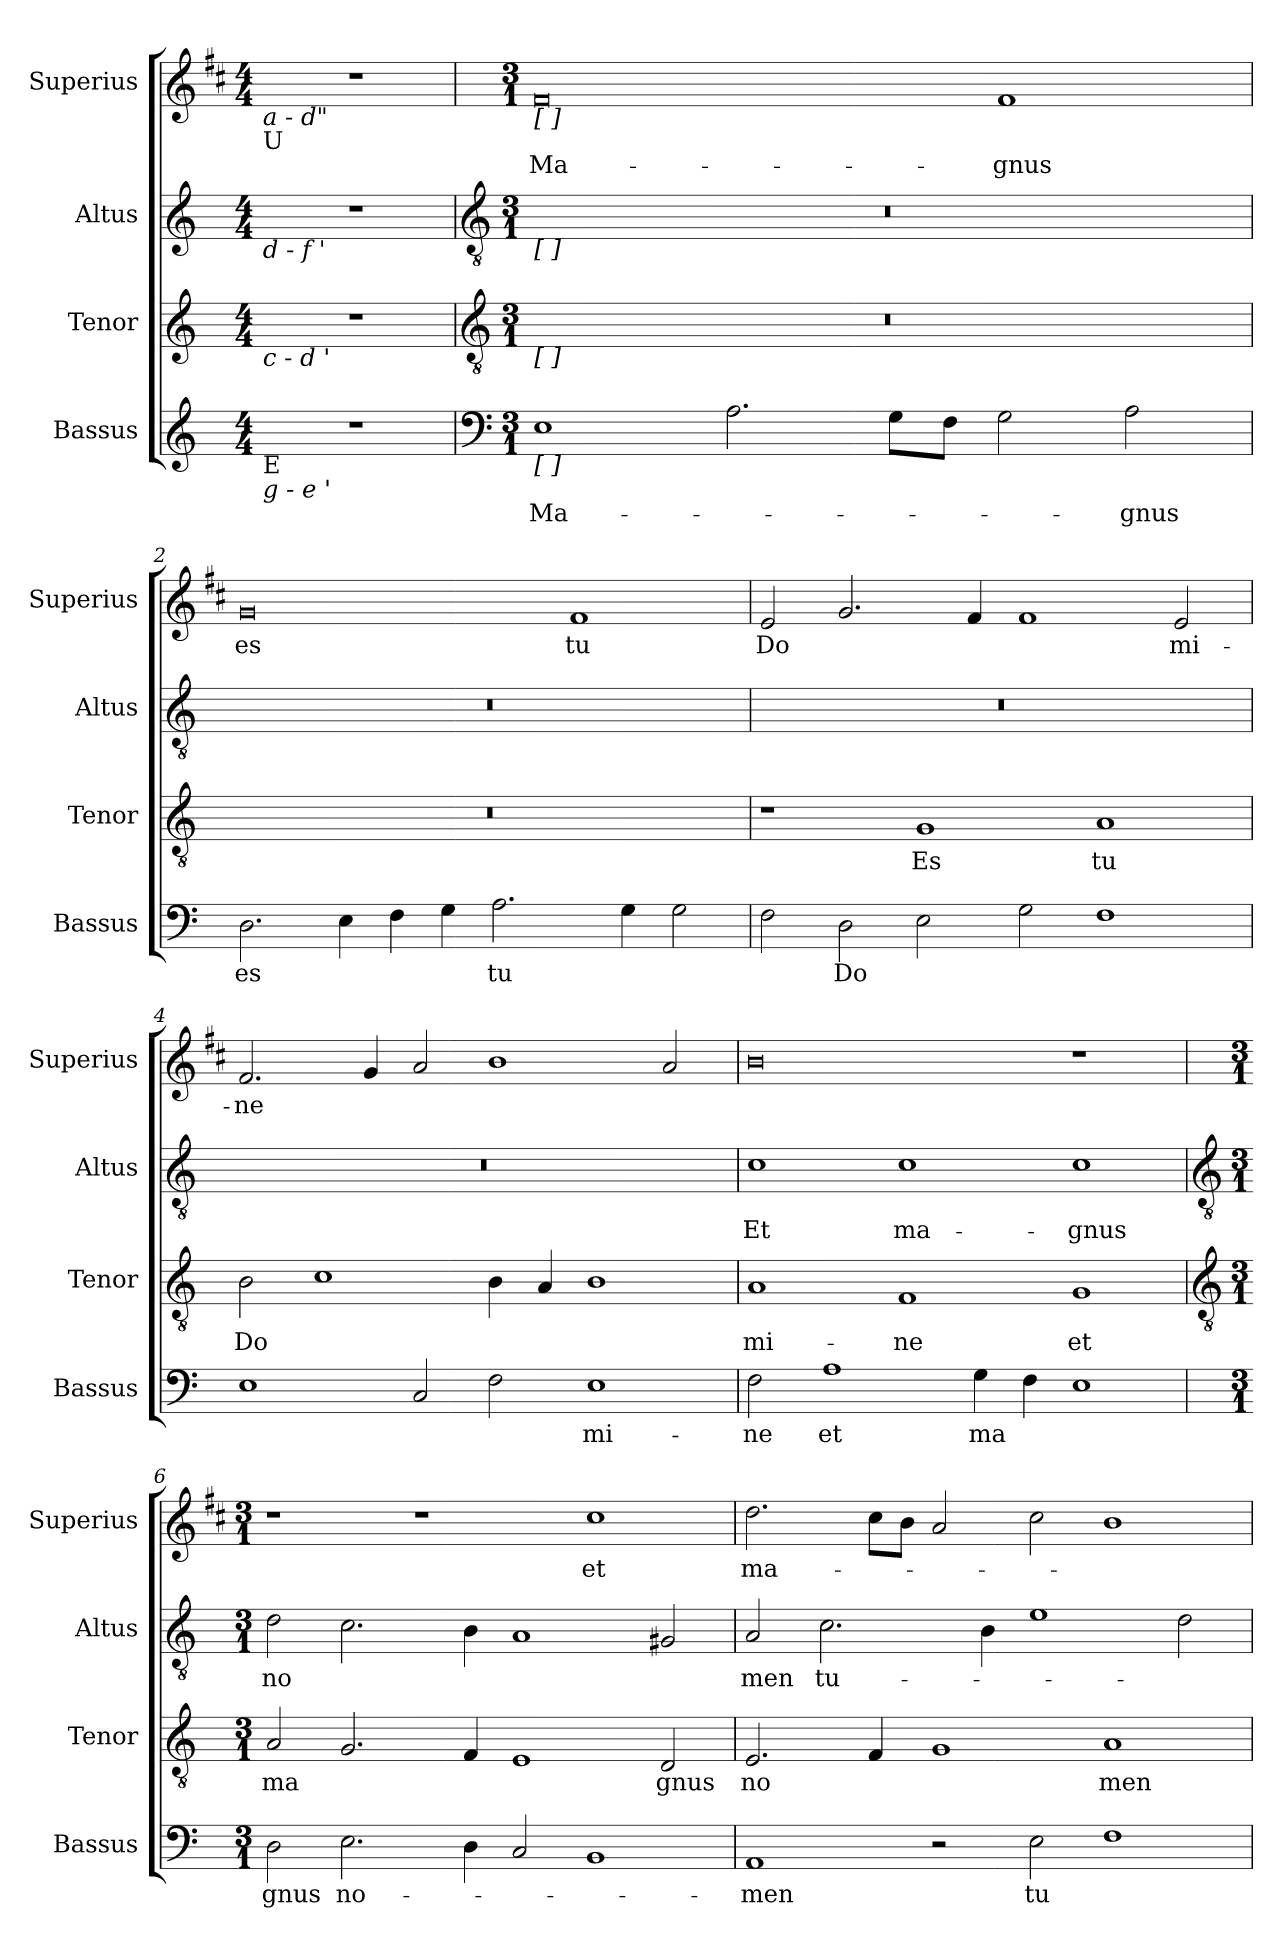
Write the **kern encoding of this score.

**kern	**text	**kern	**text	**kern	**text	**kern	**text
*part4	*part4	*part3	*part3	*part2	*part2	*part1	*part1
*staff4	*staff4	*staff3	*staff3	*staff2	*staff2	*staff1	*staff1
*I"Bassus	*	*I"Tenor	*	*I"Altus	*	*I"Superius	*
*I'Bassus	*	*I'Tenor	*	*I'Altus	*	*I'Superius	*
*clefG2	*	*clefG2	*	*clefG2	*	*clefG2	*
*	*	*	*	*	*	*ITrd1c2	*
*k[]	*	*k[]	*	*k[]	*	*k[]	*
*C:	*	*C:	*	*C:	*	*C:	*
*M4/4	*	*M4/4	*	*M4/4	*	*M4/4	*
=	=	=	=	=	=	=	=
!	!	!	!	!	!	!LO:TX:b:i:t=a - d"	!
!	!	!	!	!	!	!LO:TX:b:t=U	!
!	!	!	!	!LO:TX:b:i:t=d - f '	!	!	!
!	!	!LO:TX:b:i:t=c - d '	!	!	!	!	!
!LO:TX:b:t=E	!	!	!	!	!	!	!
!LO:TX:b:i:t=g - e '	!	!	!	!	!	!	!
1r	.	1r	.	1r	.	1r	.
!!LO:LB:g=z
=1	=1	=1	=1	=1	=1	=1	=1
*clefF4	*	*clefGv2	*	*clefGv2	*	*	*
*M3/1	*	*M3/1	*	*M3/1	*	*M3/1	*
!	!	!	!	!	!	!LO:TX:b:t=[  ]	!
!	!	!	!	!LO:TX:b:t=[  ]	!	!	!
!	!	!LO:TX:b:t=[  ]	!	!	!	!	!
!LO:TX:b:t=[  ]	!	!	!	!	!	!	!
!	!LO:LY:b	!	!	!	!	!	!LO:LY:b
1E	Ma-	0.r	.	0.r	.	0e	Ma-
2.A	.	.	.	.	.	.	.
8GL	.	.	.	.	.	.	.
8FJ	.	.	.	.	.	.	.
!	!	!	!	!	!	!	!LO:LY:b
2G	.	.	.	.	.	1e	-gnus
!	!LO:LY:b	!	!	!	!	!	!
2A	-gnus	.	.	.	.	.	.
=2	=2	=2	=2	=2	=2	=2	=2
!	!LO:LY:b	!	!	!	!	!	!LO:LY:b
2.D	es	0.r	.	0.r	.	0f	es
4E	.	.	.	.	.	.	.
4F	.	.	.	.	.	.	.
4G	.	.	.	.	.	.	.
!	!LO:LY:b	!	!	!	!	!	!
2.A	tu	.	.	.	.	.	.
!	!	!	!	!	!	!	!LO:LY:b
.	.	.	.	.	.	1e	tu
4G	.	.	.	.	.	.	.
2G	.	.	.	.	.	.	.
=3	=3	=3	=3	=3	=3	=3	=3
!	!	!	!	!	!	!	!LO:LY:b
2F	.	1r	.	0.r	.	2d	Do
!	!LO:LY:b	!	!	!	!	!	!
2D	Do	.	.	.	.	2.f	.
!	!	!	!LO:LY:b	!	!	!	!
2E	.	1G	Es	.	.	.	.
.	.	.	.	.	.	4e	.
2G	.	.	.	.	.	1e	.
!	!	!	!LO:LY:b	!	!	!	!
1F	.	1A	tu	.	.	.	.
!	!	!	!	!	!	!	!LO:LY:b
.	.	.	.	.	.	2d	mi-
=4	=4	=4	=4	=4	=4	=4	=4
!	!	!	!LO:LY:b	!	!	!	!LO:LY:b
1E	.	2B	Do	0.r	.	2.e	-ne
.	.	1c	.	.	.	.	.
.	.	.	.	.	.	4f	.
2C	.	.	.	.	.	2g	.
2F	.	4B	.	.	.	1a	.
.	.	4A	.	.	.	.	.
!	!LO:LY:b	!	!	!	!	!	!
1E	mi-	1B	.	.	.	.	.
.	.	.	.	.	.	2g	.
=5	=5	=5	=5	=5	=5	=5	=5
!	!LO:LY:b	!	!LO:LY:b	!	!LO:LY:b	!	!
2F	-ne	1A	mi-	1c	Et	0a	.
!	!LO:LY:b	!	!	!	!	!	!
1A	et	.	.	.	.	.	.
!	!	!	!LO:LY:b	!	!LO:LY:b	!	!
.	.	1F	-ne	1c	ma-	.	.
!	!LO:LY:b	!	!	!	!	!	!
4G	ma	.	.	.	.	.	.
4F	.	.	.	.	.	.	.
!	!	!	!LO:LY:b	!	!LO:LY:b	!	!
1E	.	1G	et	1c	-gnus	1r	.
!!LO:LB:g=z
=6	=6	=6	=6	=6	=6	=6	=6
*	*	*clefGv2	*	*clefGv2	*	*	*
*M3/1	*	*M3/1	*	*M3/1	*	*M3/1	*
!	!LO:LY:b	!	!LO:LY:b	!	!LO:LY:b	!	!
2D	gnus	2A	ma	2d	no	1r	.
!	!LO:LY:b	!	!	!	!	!	!
2.E	no-	2.G	.	2.c	.	.	.
.	.	.	.	.	.	1r	.
4D	.	4F	.	4B	.	.	.
2C	.	1E	.	1A	.	.	.
!	!	!	!	!	!	!	!LO:LY:b
1BB	.	.	.	.	.	1b	et
!	!	!	!LO:LY:b	!	!	!	!
.	.	2D	gnus	2G#	.	.	.
=7	=7	=7	=7	=7	=7	=7	=7
!	!LO:LY:b	!	!LO:LY:b	!	!LO:LY:b	!	!LO:LY:b
1AA	-men	2.E	no	2A	men	2.cc	ma-
!	!	!	!	!	!LO:LY:b	!	!
.	.	.	.	2.c	tu-	.	.
.	.	4F	.	.	.	8bL	.
.	.	.	.	.	.	8aJ	.
2r	.	1G	.	.	.	2g	.
.	.	.	.	4B	.	.	.
!	!LO:LY:b	!	!	!	!	!	!
2E	tu	.	.	1e	.	2b	.
!	!	!	!LO:LY:b	!	!	!	!
1F	.	1A	men	.	.	1a	.
.	.	.	.	2d	.	.	.
=	=	=	=	=	=	=	=
*-	*-	*-	*-	*-	*-	*-	*-
